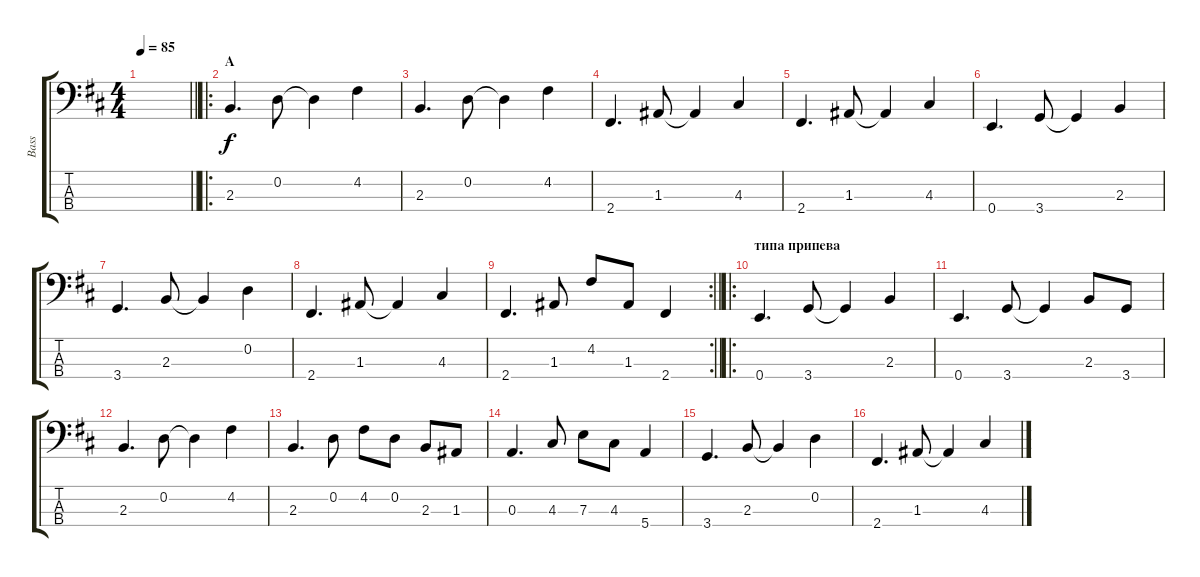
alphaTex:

\track ("Bass" "Bass") {instrument electricbassfinger}
\staff {score tabs}
\tuning (G2 D2 A1 E1) {hide}
\ts (4 4)
\tempo 85
\clef f4
\barLineRight lightlight
\ks d
|
\ro
\section ("" "A")
2.3.4{d} 0.2.8 0.2{t}.4 4.2.4 |
2.3.4{d} 0.2.8 0.2{t}.4 4.2.4 |
2.4.4{d} 1.3.8 1.3{t}.4 4.3.4 |
2.4.4{d} 1.3.8 1.3{t}.4 4.3.4 |
0.4.4{d} 3.4.8 3.4{t}.4 2.3.4 |
3.4.4{d} 2.3.8 2.3{t}.4 0.2.4 |
2.4.4{d} 1.3.8 1.3{t}.4 4.3.4 |
\rc 2
\barLineRight lightlight
2.4.4{d} 1.3.8 4.2.8 1.3.8 2.4.4 |
\ro
\section ("" "типа припева")
0.4.4{d} 3.4.8 3.4{t}.4 2.3.4 |
0.4.4{d} 3.4.8 3.4{t}.4 2.3.8 3.4.8 |
2.3.4{d} 0.2.8 0.2{t}.4 4.2.4 |
2.3.4{d} 0.2.8 4.2.8 0.2.8 2.3.8 1.3.8 |
0.3.4{d} 4.3.8 7.3.8 4.3.8 5.4.4 |
3.4.4{d} 2.3.8 2.3{t}.4 0.2.4 |
2.4.4{d} 1.3.8 1.3{t}.4 4.3.4
